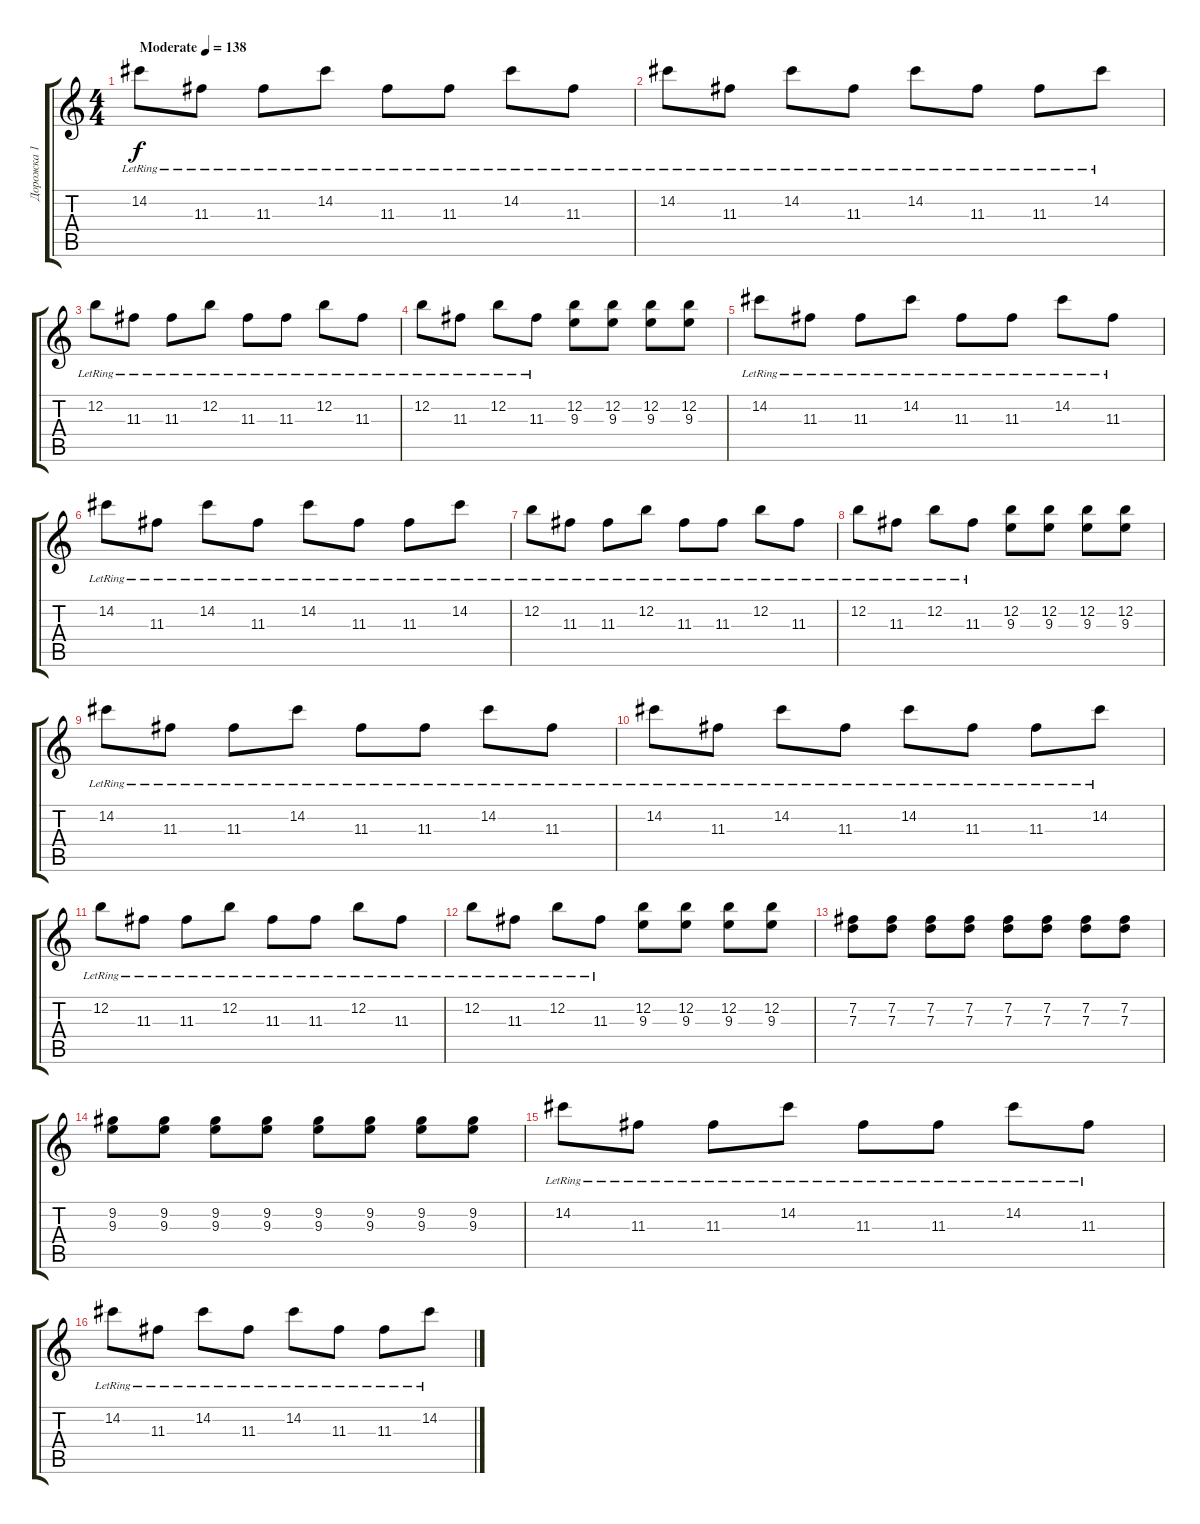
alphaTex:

\track ("Дорожка 1" "Дорожка 1") {instrument distortionguitar}
\staff {score tabs}
\tuning (E4 B3 G3 D3 A2 E2) {hide}
\ts (4 4)
\tempo (138 "Moderate")
\clef g2
\ks c
14.2{lr}.8{dy f instrument distortionguitar} 11.3{lr}.8 11.3{lr}.8 14.2{lr}.8 11.3{lr}.8 11.3{lr}.8 14.2{lr}.8 11.3{lr}.8 |
14.2{lr}.8 11.3{lr}.8 14.2{lr}.8 11.3{lr}.8 14.2{lr}.8 11.3{lr}.8 11.3{lr}.8 14.2{lr}.8 |
12.2{lr}.8 11.3{lr}.8 11.3{lr}.8 12.2{lr}.8 11.3{lr}.8 11.3{lr}.8 12.2{lr}.8 11.3{lr}.8 |
12.2{lr}.8 11.3{lr}.8 12.2{lr}.8 11.3{lr}.8 (12.2 9.3).8 (12.2 9.3).8 (12.2 9.3).8 (12.2 9.3).8 |
14.2{lr}.8 11.3{lr}.8 11.3{lr}.8 14.2{lr}.8 11.3{lr}.8 11.3{lr}.8 14.2{lr}.8 11.3{lr}.8 |
14.2{lr}.8 11.3{lr}.8 14.2{lr}.8 11.3{lr}.8 14.2{lr}.8 11.3{lr}.8 11.3{lr}.8 14.2{lr}.8 |
12.2{lr}.8 11.3{lr}.8 11.3{lr}.8 12.2{lr}.8 11.3{lr}.8 11.3{lr}.8 12.2{lr}.8 11.3{lr}.8 |
12.2{lr}.8 11.3{lr}.8 12.2{lr}.8 11.3{lr}.8 (12.2 9.3).8 (12.2 9.3).8 (12.2 9.3).8 (12.2 9.3).8 |
14.2{lr}.8 11.3{lr}.8 11.3{lr}.8 14.2{lr}.8 11.3{lr}.8 11.3{lr}.8 14.2{lr}.8 11.3{lr}.8 |
14.2{lr}.8 11.3{lr}.8 14.2{lr}.8 11.3{lr}.8 14.2{lr}.8 11.3{lr}.8 11.3{lr}.8 14.2{lr}.8 |
12.2{lr}.8 11.3{lr}.8 11.3{lr}.8 12.2{lr}.8 11.3{lr}.8 11.3{lr}.8 12.2{lr}.8 11.3{lr}.8 |
12.2{lr}.8 11.3{lr}.8 12.2{lr}.8 11.3{lr}.8 (12.2 9.3).8 (12.2 9.3).8 (12.2 9.3).8 (12.2 9.3).8 |
(7.2 7.3).8 (7.2 7.3).8 (7.2 7.3).8 (7.2 7.3).8 (7.2 7.3).8 (7.2 7.3).8 (7.2 7.3).8 (7.2 7.3).8 |
(9.2 9.3).8 (9.2 9.3).8 (9.2 9.3).8 (9.2 9.3).8 (9.2 9.3).8 (9.2 9.3).8 (9.2 9.3).8 (9.2 9.3).8 |
14.2{lr}.8 11.3{lr}.8 11.3{lr}.8 14.2{lr}.8 11.3{lr}.8 11.3{lr}.8 14.2{lr}.8 11.3{lr}.8 |
14.2{lr}.8 11.3{lr}.8 14.2{lr}.8 11.3{lr}.8 14.2{lr}.8 11.3{lr}.8 11.3{lr}.8 14.2{lr}.8
